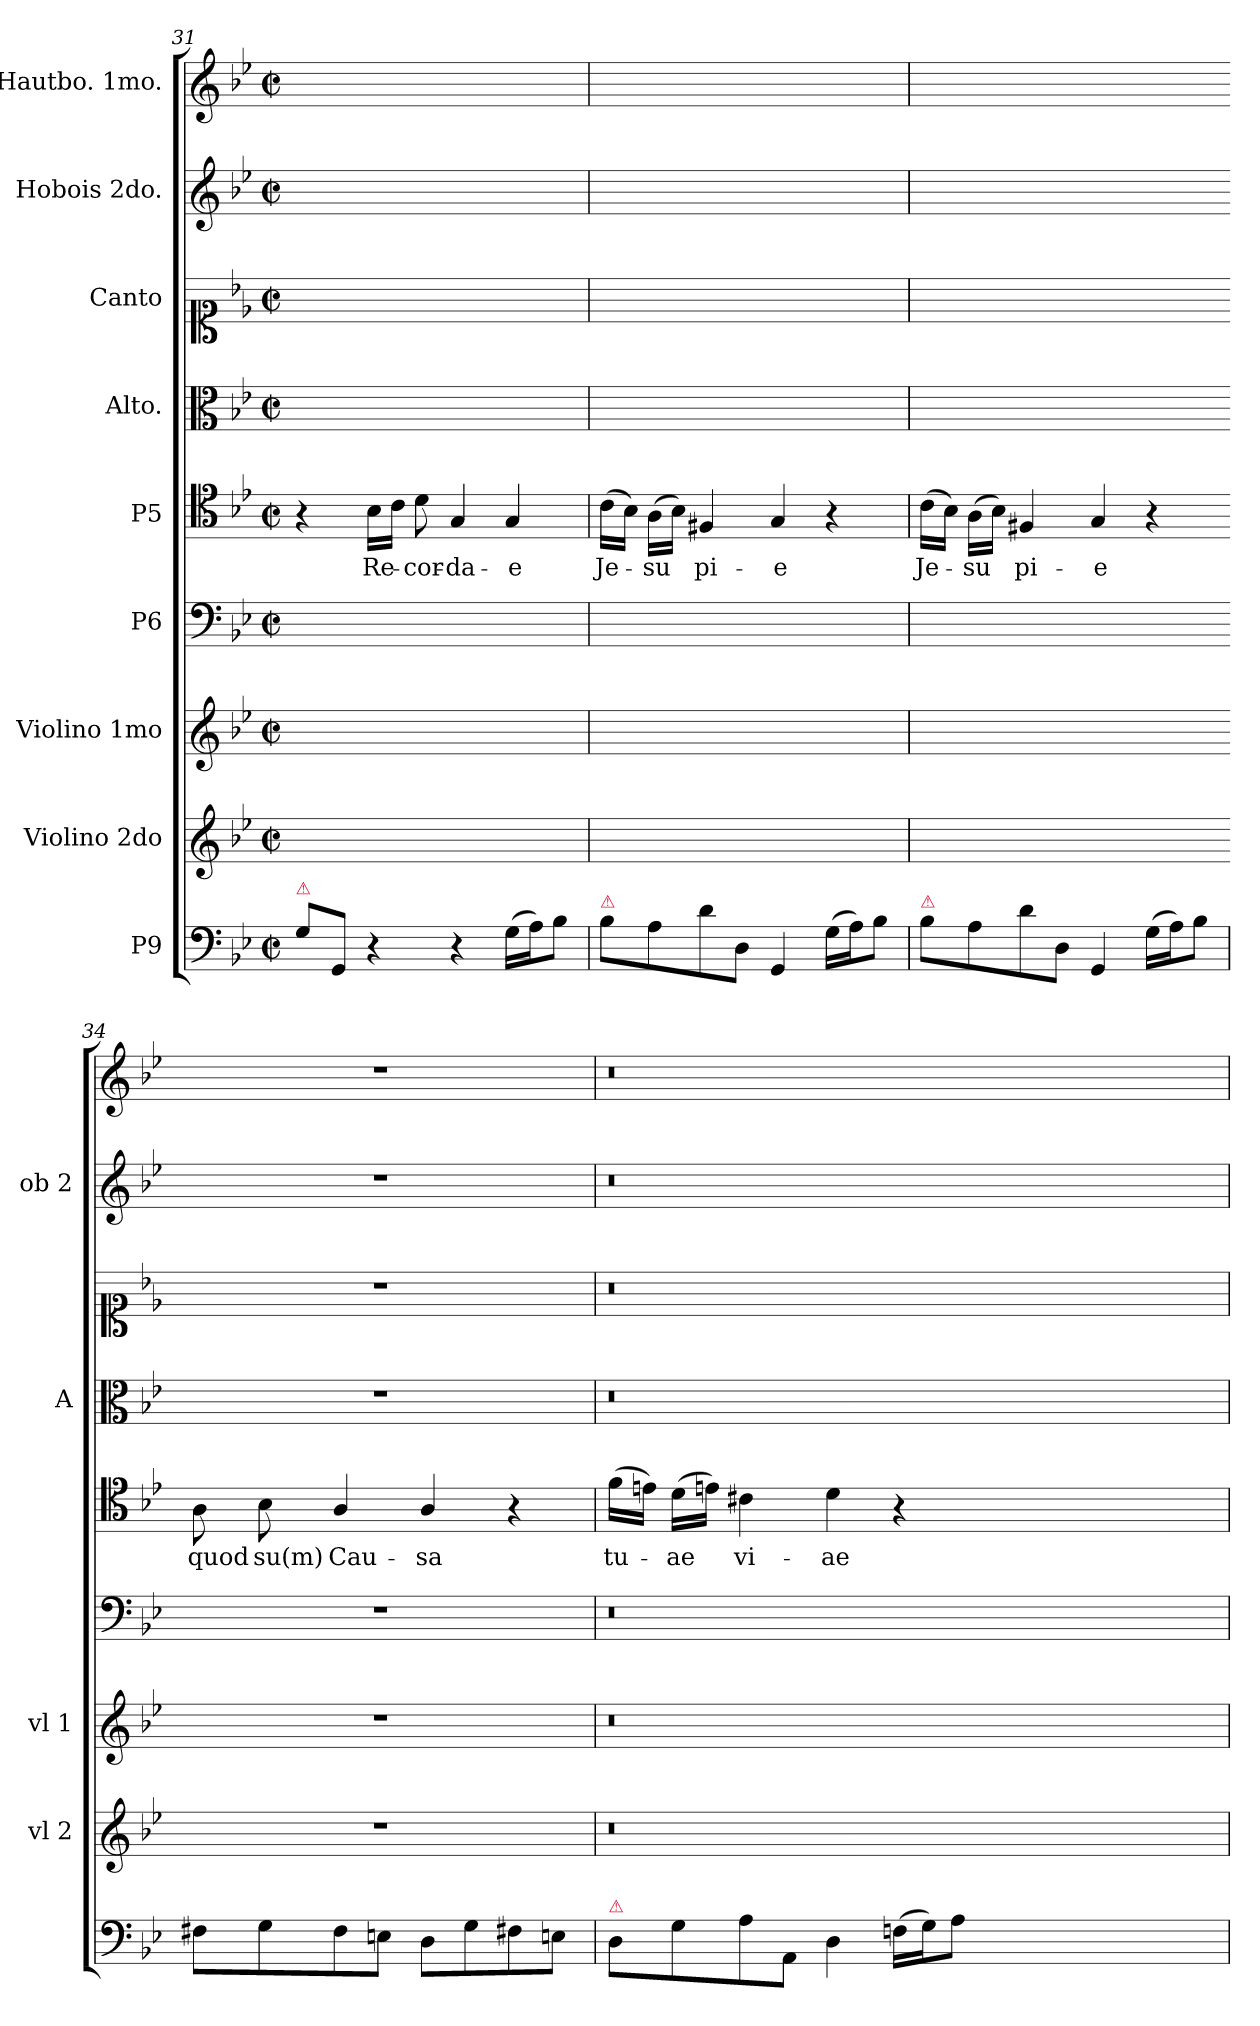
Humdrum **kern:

**kern	**kern	**kern	**kern	**kern	**text	**kern	**kern	**kern	**kern
*part9	*part8	*part7	*part6	*part5	*part5	*part4	*part3	*part2	*part1
*staff9	*staff8	*staff7	*staff6	*staff5	*staff5	*staff4	*staff3	*staff2	*staff1
*I"P9	*I"Violino 2do	*I"Violino 1mo	*I"P6	*I"P5	*	*I"Alto.	*I"Canto	*I"Hobois 2do.	*I"Hautbo. 1mo.
*	*I'vl 2	*I'vl 1	*	*	*	*I'A	*	*I'ob 2	*
*clefF4	*clefG2	*clefG2	*clefF4	*clefC4	*	*clefC3	*clefC1	*clefG2	*clefG2
*k[b-e-]	*k[b-e-]	*k[b-e-]	*k[b-e-]	*k[b-e-]	*	*k[b-e-]	*k[b-e-]	*k[b-e-]	*k[b-e-]
*M2/2	*M2/2	*M2/2	*M2/2	*M2/2	*	*M2/2	*M2/2	*M2/2	*M2/2
*met(c|)	*met(c|)	*met(c|)	*met(c|)	*met(c|)	*	*met(c|)	*met(c|)	*met(c|)	*met(c|)
=31	=31	=31	=31	=31	=31	=31	=31	=31	=31
!LO:TX:a:color=crimson:t=⚠	!	!	!	!	!	!	!	!	!
8G\L	1ryy	1ryy	1ryy	4r	.	1ryy	1ryy	1ryy	1ryy
8GG/J	.	.	.	.	.	.	.	.	.
!	!	!	!	!	!LO:LY:i	!	!	!	!
4r	.	.	.	16B-\LL	Re-	.	.	.	.
.	.	.	.	16c\JJ	.	.	.	.	.
!	!	!	!	!	!LO:LY:i	!	!	!	!
.	.	.	.	8d\	-cor-	.	.	.	.
!	!	!	!	!	!LO:LY:i	!	!	!	!
4r	.	.	.	4G/	-da-	.	.	.	.
!	!	!	!	!	!LO:LY:i	!	!	!	!
(16G\LL	.	.	.	4G/	-e	.	.	.	.
16A\J)	.	.	.	.	.	.	.	.	.
8B-\J	.	.	.	.	.	.	.	.	.
=32	=32	=32	=32	=32	=32	=32	=32	=32	=32
!LO:TX:a:color=crimson:t=⚠	!	!	!	!	!	!	!	!	!
8B-\L	1ryy	1ryy	1ryy	(16c\LL	Je-	1ryy	1ryy	1ryy	1ryy
.	.	.	.	16B-\JJ)	.	.	.	.	.
8A\	.	.	.	(16A\LL	-su	.	.	.	.
.	.	.	.	16B-\JJ)	.	.	.	.	.
8d\	.	.	.	4F#X/	pi-	.	.	.	.
8D/J	.	.	.	.	.	.	.	.	.
4GG/	.	.	.	4G/	-e	.	.	.	.
(16G\LL	.	.	.	4r	.	.	.	.	.
16A\J)	.	.	.	.	.	.	.	.	.
8B-\J	.	.	.	.	.	.	.	.	.
=33	=33	=33	=33	=33	=33	=33	=33	=33	=33
!LO:TX:a:color=crimson:t=⚠	!	!	!	!	!	!	!	!	!
!	!	!	!	!	!LO:LY:i	!	!	!	!
8B-\L	1ryy	1ryy	1ryy	(16c\LL	Je-	1ryy	1ryy	1ryy	1ryy
.	.	.	.	16B-\JJ)	.	.	.	.	.
!	!	!	!	!	!LO:LY:i	!	!	!	!
8A\	.	.	.	(16A\LL	-su	.	.	.	.
.	.	.	.	16B-\JJ)	.	.	.	.	.
!	!	!	!	!	!LO:LY:i	!	!	!	!
8d\	.	.	.	4F#X/	pi-	.	.	.	.
8D/J	.	.	.	.	.	.	.	.	.
!	!	!	!	!	!LO:LY:i	!	!	!	!
4GG/	.	.	.	4G/	-e	.	.	.	.
(16G\LL	.	.	.	4r	.	.	.	.	.
16A\J)	.	.	.	.	.	.	.	.	.
8B-\J	.	.	.	.	.	.	.	.	.
=34	=34	=34	=34	=34-	=34	=34	=34	=34	=34
8F#X\L	1r	1r	1r	8A\	quod	1r	1r	1r	1r
8G\	.	.	.	8B-\	su(m)	.	.	.	.
8F#\	.	.	.	4A/	Cau-	.	.	.	.
8En\J	.	.	.	.	.	.	.	.	.
8D\L	.	.	.	4A/	-sa	.	.	.	.
8G\	.	.	.	.	.	.	.	.	.
8F#X\	.	.	.	4r	.	.	.	.	.
8En\J	.	.	.	.	.	.	.	.	.
=35	=35	=35	=35	=35	=35	=35	=35	=35	=35
!LO:TX:a:color=crimson:t=⚠	!	!	!	!	!	!	!	!	!
8D\L	0.r	0.r	0.r	(16f\LL	tu-	0.r	0.r	0.r	0.r
.	.	.	.	16en\JJ)	.	.	.	.	.
8G\	.	.	.	(16d\LL	-ae	.	.	.	.
.	.	.	.	16en\JJ)	.	.	.	.	.
8A\	.	.	.	4c#X\	vi-	.	.	.	.
8AA/J	.	.	.	.	.	.	.	.	.
4D\	.	.	.	4d\	ae	.	.	.	.
(16Fn\LL	.	.	.	4r	.	.	.	.	.
16G\J)	.	.	.	.	.	.	.	.	.
8A\J	.	.	.	.	.	.	.	.	.
0ryy	.	.	.	0ryy	.	.	.	.	.
=	=	=	=	=	=	=	=	=	=
*-	*-	*-	*-	*-	*-	*-	*-	*-	*-
